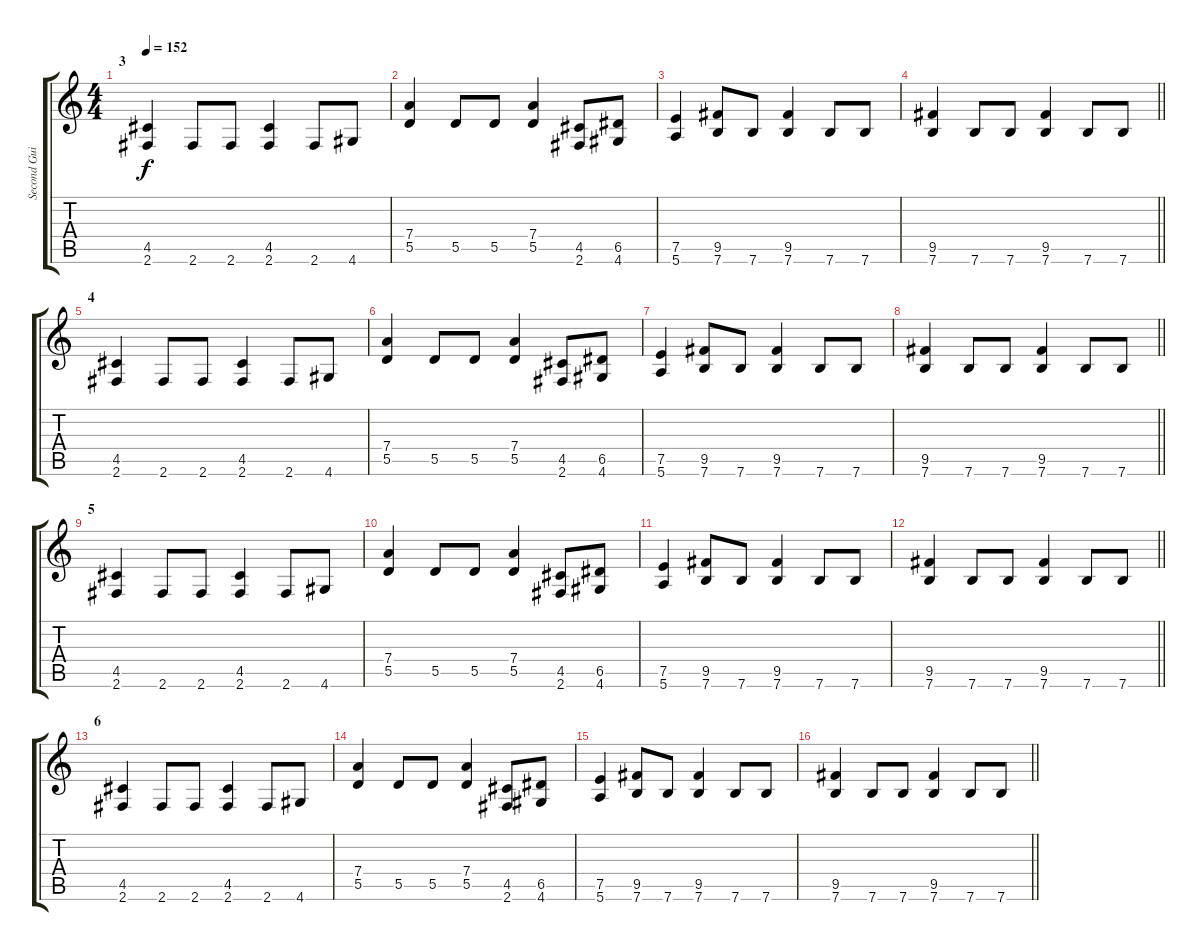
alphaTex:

\track ("Second Guitar" "Second Gui") {instrument overdrivenguitar}
\staff {score tabs}
\tuning (E4 B3 G3 D3 A2 E2) {hide}
\ts (4 4)
\section ("" "3")
\tempo 152
\clef g2
\ks c
(4.5 2.6).4{dy f} 2.6.8 2.6.8 (4.5 2.6).4 2.6.8 4.6.8 |
(7.4 5.5).4 5.5.8 5.5.8 (7.4 5.5).4 (4.5 2.6).8 (6.5 4.6).8 |
(7.5 5.6).4 (9.5 7.6).8 7.6.8 (9.5 7.6).4 7.6.8 7.6.8 |
\barLineRight lightlight
(9.5 7.6).4 7.6.8 7.6.8 (9.5 7.6).4 7.6.8 7.6.8 |
\section ("" "4")
(4.5 2.6).4 2.6.8 2.6.8 (4.5 2.6).4 2.6.8 4.6.8 |
(7.4 5.5).4 5.5.8 5.5.8 (7.4 5.5).4 (4.5 2.6).8 (6.5 4.6).8 |
(7.5 5.6).4 (9.5 7.6).8 7.6.8 (9.5 7.6).4 7.6.8 7.6.8 |
\barLineRight lightlight
(9.5 7.6).4 7.6.8 7.6.8 (9.5 7.6).4 7.6.8 7.6.8 |
\section ("" "5")
(4.5 2.6).4 2.6.8 2.6.8 (4.5 2.6).4 2.6.8 4.6.8 |
(7.4 5.5).4 5.5.8 5.5.8 (7.4 5.5).4 (4.5 2.6).8 (6.5 4.6).8 |
(7.5 5.6).4 (9.5 7.6).8 7.6.8 (9.5 7.6).4 7.6.8 7.6.8 |
\barLineRight lightlight
(9.5 7.6).4 7.6.8 7.6.8 (9.5 7.6).4 7.6.8 7.6.8 |
\section ("" "6")
(4.5 2.6).4 2.6.8 2.6.8 (4.5 2.6).4 2.6.8 4.6.8 |
(7.4 5.5).4 5.5.8 5.5.8 (7.4 5.5).4 (4.5 2.6).8 (6.5 4.6).8 |
(7.5 5.6).4 (9.5 7.6).8 7.6.8 (9.5 7.6).4 7.6.8 7.6.8 |
\barLineRight lightlight
(9.5 7.6).4 7.6.8 7.6.8 (9.5 7.6).4 7.6.8 7.6.8
